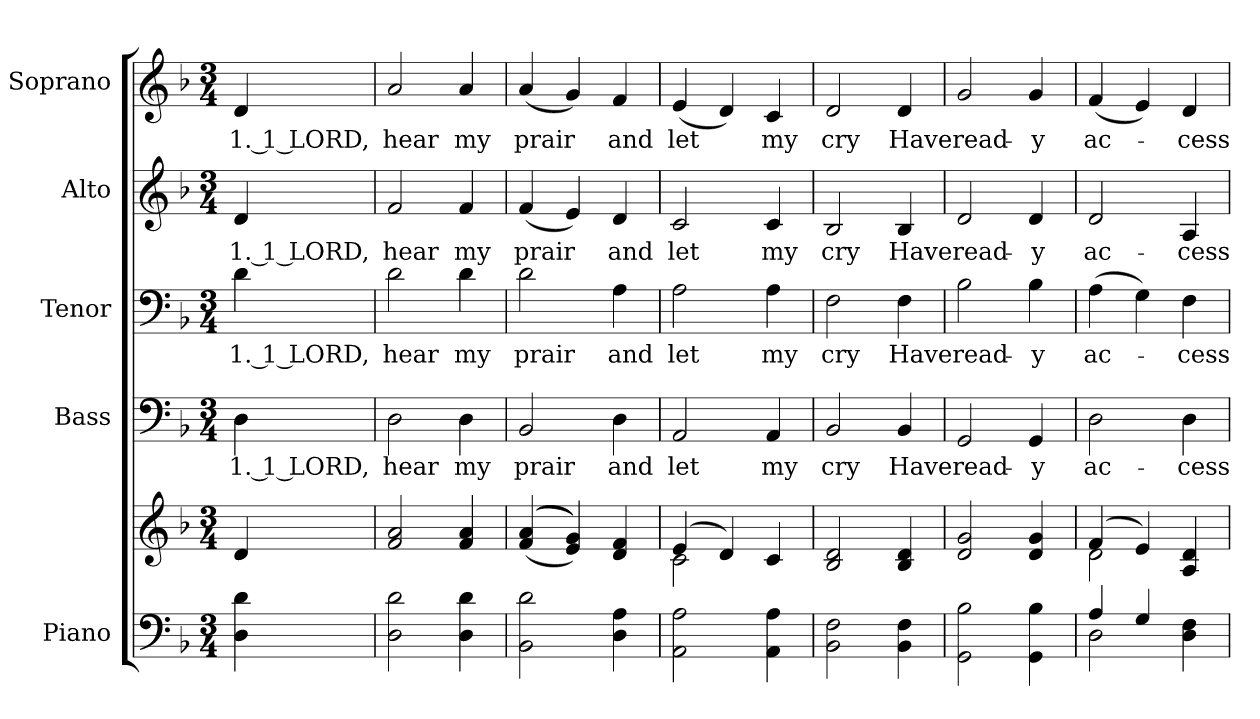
**kern	**kern	**kern	**text	**kern	**text	**kern	**text	**kern	**text
*part5	*part5	*part4	*part4	*part3	*part3	*part2	*part2	*part1	*part1
*staff6	*staff5	*staff4	*staff4	*staff3	*staff3	*staff2	*staff2	*staff1	*staff1
*I"Piano	*	*I"Bass	*	*I"Tenor	*	*I"Alto	*	*I"Soprano	*
*I'Pno.	*	*I'B.	*	*I'T.	*	*I'A.	*	*I'S.	*
!!LO:PB:g=z
*clefF4	*clefG2	*clefF4	*	*clefF4	*	*clefG2	*	*clefG2	*
*k[b-]	*k[b-]	*k[b-]	*	*k[b-]	*	*k[b-]	*	*k[b-]	*
*F:	*F:	*F:	*	*F:	*	*F:	*	*F:	*
*M3/4	*M3/4	*M3/4	*	*M3/4	*	*M3/4	*	*M3/4	*
*MM150	*MM150	*MM150	*	*MM150	*	*MM150	*	*MM150	*
=1	=1	=1	=1	=1	=1	=1	=1	=1	=1
!	!	!	!LO:LY:b:color=#000000	!	!	!	!	!	!
!	!	!	!	!	!LO:LY:b:color=#000000	!	!	!	!
!	!	!	!	!	!	!	!LO:LY:b:color=#000000	!	!
!	!	!	!	!	!	!	!	!	!LO:LY:b:color=#000000
4Di\ 4di	4di/	4Di\	1. 1 LORD,	4di\	1. 1 LORD,	4di/	1. 1 LORD,	4di/	1. 1 LORD,
=2	=2	=2	=2	=2	=2	=2	=2	=2	=2
!	!	!	!LO:LY:b:color=#000000	!	!	!	!	!	!
!	!	!	!	!	!LO:LY:b:color=#000000	!	!	!	!
!	!	!	!	!	!	!	!LO:LY:b:color=#000000	!	!
!	!	!	!	!	!	!	!	!	!LO:LY:b:color=#000000
2Di\ 2di	2fi/ 2ai	2Di\	hear	2di\	hear	2fi/	hear	2ai/	hear
!	!	!	!LO:LY:b:color=#000000	!	!	!	!	!	!
!	!	!	!	!	!LO:LY:b:color=#000000	!	!	!	!
!	!	!	!	!	!	!	!LO:LY:b:color=#000000	!	!
!	!	!	!	!	!	!	!	!	!LO:LY:b:color=#000000
4Di\ 4di	4fi/ 4ai	4Di\	my	4di\	my	4fi/	my	4ai/	my
=3	=3	=3	=3	=3	=3	=3	=3	=3	=3
!	!	!	!LO:LY:b:color=#000000	!	!	!	!	!	!
!	!	!	!	!	!LO:LY:b:color=#000000	!	!	!	!
!	!	!	!	!	!	!	!LO:LY:b:color=#000000	!	!
!	!	!	!	!	!	!	!	!	!LO:LY:b:color=#000000
2BB-i\ 2di	(((4fi/ 4ai	2BB-i/	prair	2di\	prair	(4fi/	prair	(4ai/	prair
.	4ei/ 4gi)))	.	.	.	.	4ei/)	.	4gi/)	.
!	!	!	!LO:LY:b:color=#000000	!	!	!	!	!	!
!	!	!	!	!	!LO:LY:b:color=#000000	!	!	!	!
!	!	!	!	!	!	!	!LO:LY:b:color=#000000	!	!
!	!	!	!	!	!	!	!	!	!LO:LY:b:color=#000000
4Di\ 4Ai	4di/ 4fi	4Di\	and	4Ai\	and	4di/	and	4fi/	and
=4	=4	=4	=4	=4	=4	=4	=4	=4	=4
*	*^	*	*	*	*	*	*	*	*
!	!	!	!	!LO:LY:b:color=#000000	!	!	!	!	!	!
!	!	!	!	!	!	!LO:LY:b:color=#000000	!	!	!	!
!	!	!	!	!	!	!	!	!LO:LY:b:color=#000000	!	!
!	!	!	!	!	!	!	!	!	!	!LO:LY:b:color=#000000
2AAi\ 2Ai	(4ei/	2ci\	2AAi/	let	2Ai\	let	2ci/	let	(4ei/	let
.	4di/)	.	.	.	.	.	.	.	4di/)	.
!	!	!	!	!LO:LY:b:color=#000000	!	!	!	!	!	!
!	!	!	!	!	!	!LO:LY:b:color=#000000	!	!	!	!
!	!	!	!	!	!	!	!	!LO:LY:b:color=#000000	!	!
!	!	!	!	!	!	!	!	!	!	!LO:LY:b:color=#000000
4AAi\ 4Ai	4ci/	4ryy	4AAi/	my	4Ai\	my	4ci/	my	4ci/	my
*	*v	*v	*	*	*	*	*	*	*	*
=5	=5	=5	=5	=5	=5	=5	=5	=5	=5
*	*^	*	*	*	*	*	*	*	*
!	!	!	!	!LO:LY:b:color=#000000	!	!	!	!	!	!
*	*v	*v	*	*	*	*	*	*	*	*
*	*^	*	*	*	*	*	*	*	*
!	!	!	!	!	!	!LO:LY:b:color=#000000	!	!	!	!
*	*v	*v	*	*	*	*	*	*	*	*
*	*^	*	*	*	*	*	*	*	*
!	!	!	!	!	!	!	!	!LO:LY:b:color=#000000	!	!
*	*v	*v	*	*	*	*	*	*	*	*
*	*^	*	*	*	*	*	*	*	*
!	!	!	!	!	!	!	!	!	!	!LO:LY:b:color=#000000
*	*v	*v	*	*	*	*	*	*	*	*
2BB-i\ 2Fi	2B-i/ 2di	2BB-i/	cry	2Fi\	cry	2B-i/	cry	2di/	cry
!	!	!	!LO:LY:b:color=#000000	!	!	!	!	!	!
!	!	!	!	!	!LO:LY:b:color=#000000	!	!	!	!
!	!	!	!	!	!	!	!LO:LY:b:color=#000000	!	!
!	!	!	!	!	!	!	!	!	!LO:LY:b:color=#000000
4BB-i\ 4Fi	4B-i/ 4di	4BB-i/	Have	4Fi\	Have	4B-i/	Have	4di/	Have
!!LO:PB:g=z
=6	=6	=6	=6	=6	=6	=6	=6	=6	=6
!	!	!	!LO:LY:b:color=#000000	!	!	!	!	!	!
!	!	!	!	!	!LO:LY:b:color=#000000	!	!	!	!
!	!	!	!	!	!	!	!LO:LY:b:color=#000000	!	!
!	!	!	!	!	!	!	!	!	!LO:LY:b:color=#000000
2GGi\ 2B-i	2di/ 2gi	2GGi/	read-	2B-i\	read-	2di/	read-	2gi/	read-
!	!	!	!LO:LY:b:color=#000000	!	!	!	!	!	!
!	!	!	!	!	!LO:LY:b:color=#000000	!	!	!	!
!	!	!	!	!	!	!	!LO:LY:b:color=#000000	!	!
!	!	!	!	!	!	!	!	!	!LO:LY:b:color=#000000
4GGi\ 4B-i	4di/ 4gi	4GGi/	-y	4B-i\	-y	4di/	-y	4gi/	-y
=7	=7	=7	=7	=7	=7	=7	=7	=7	=7
*^	*^	*	*	*	*	*	*	*	*
!	!	!	!	!	!LO:LY:b:color=#000000	!	!	!	!	!	!
*	*	*	*	*^	*	*	*	*	*	*	*
!	!	!	!	!	!	!	!	!LO:LY:b:color=#000000	!	!	!	!
!	!	!	!	!	!	!	!	!	!	!LO:LY:b:color=#000000	!	!
!	!	!	!	!	!	!	!	!	!	!	!	!LO:LY:b:color=#000000
4Ai/	2Di\	(4fi/	2di\	2Di\	2ryy	ac-	(4Ai\	ac-	2di/	ac-	(4fi/	ac-
4Gi/	.	4ei/)	.	.	.	.	4Gi\)	.	.	.	4ei/)	.
!	!	!	!	!	!	!LO:LY:b:color=#000000	!	!	!	!	!	!
!	!	!	!	!	!	!	!	!LO:LY:b:color=#000000	!	!	!	!
!	!	!	!	!	!	!	!	!	!	!LO:LY:b:color=#000000	!	!
!	!	!	!	!	!	!	!	!	!	!	!	!LO:LY:b:color=#000000
4Di\ 4Fi	4ryy	4Ai/ 4di	4ryy	4Di\	4ryy	-cess	4Fi\	-cess	4Ai/	-cess	4di/	-cess
*v	*v	*	*	*v	*v	*	*	*	*	*	*	*
*	*v	*v	*	*	*	*	*	*	*	*
=	=	=	=	=	=	=	=	=	=
*-	*-	*-	*-	*-	*-	*-	*-	*-	*-
